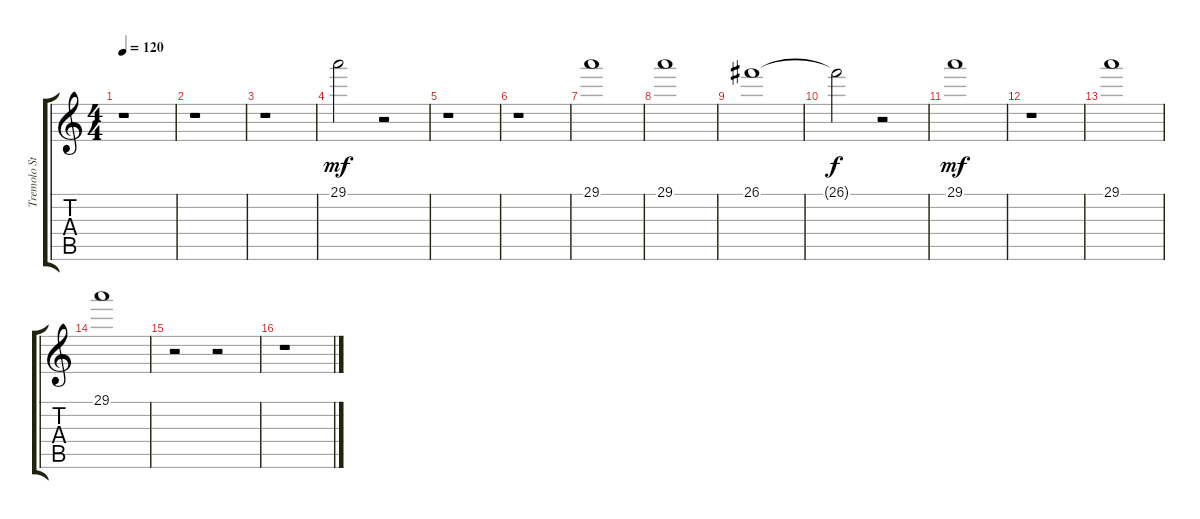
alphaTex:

\track ("Tremolo Strings" "Tremolo St") {instrument tremolostrings}
\staff {score tabs}
\tuning (E4 B3 G3 D3 A2 E2) {hide}
\ts (4 4)
\tempo 120
\clef g2
\ks c
r.1{dy mf} |
r.1 |
r.1{volume 7} |
29.1.2 r.2 |
r.1 |
r.1 |
29.1.1 |
29.1.1 |
26.1.1 |
26.1{t}.2{dy f} r.2 |
29.1.1{dy mf} |
r.1 |
29.1.1 |
29.1.1 |
r.2 r.2 |
r.1
